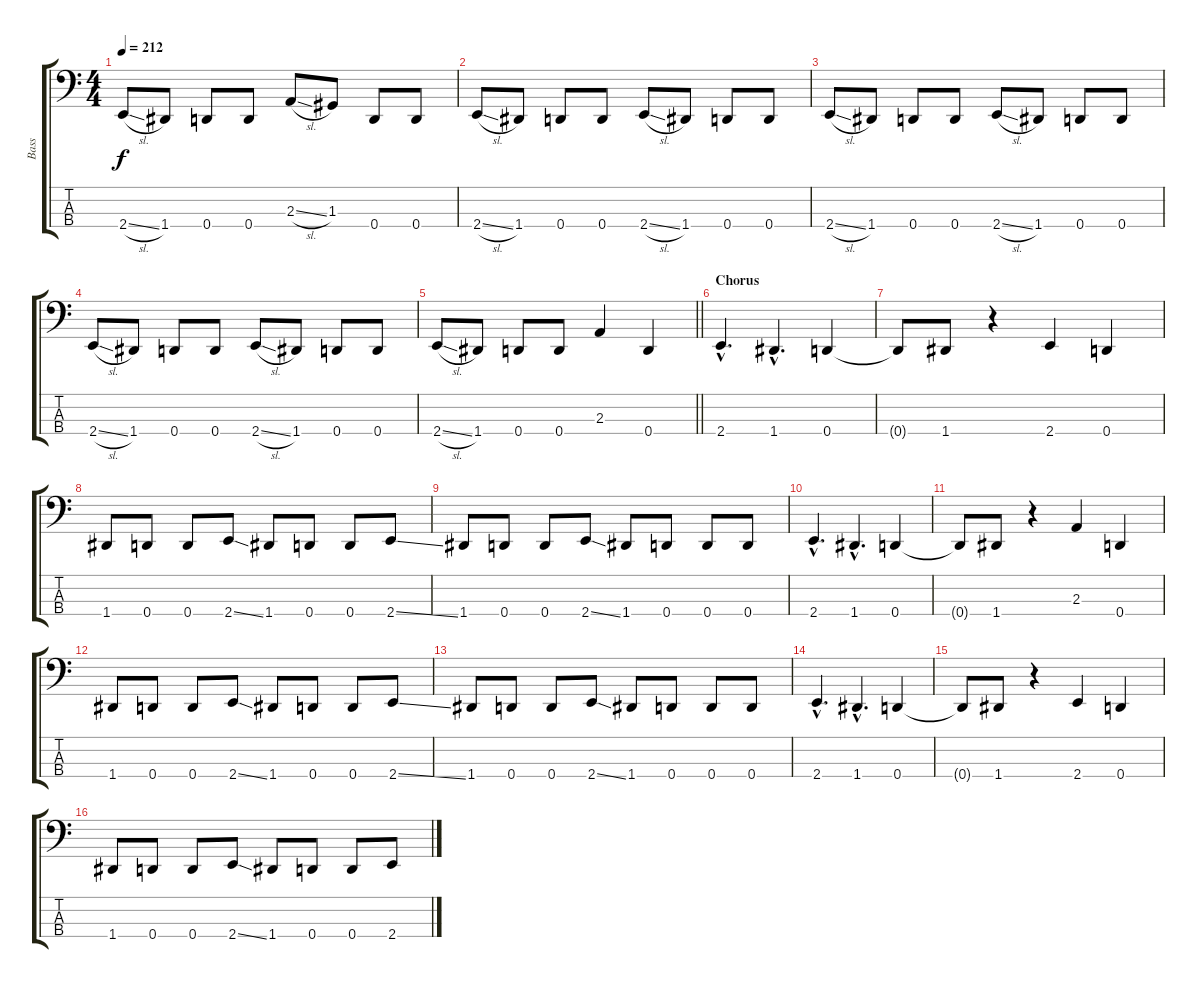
\track ("Bass" "Bass") {instrument electricbasspick}
\staff {score tabs}
\tuning (F2 C2 G1 D1) {hide}
\ts (4 4)
\tempo 212
\clef f4
\ks c
2.4{sl}.8{dy f} 1.4.8 0.4.8 0.4.8 2.3{sl}.8 1.3.8 0.4.8 0.4.8 |
2.4{sl}.8 1.4.8 0.4.8 0.4.8 2.4{sl}.8 1.4.8 0.4.8 0.4.8 |
2.4{sl}.8 1.4.8 0.4.8 0.4.8 2.4{sl}.8 1.4.8 0.4.8 0.4.8 |
2.4{sl}.8 1.4.8 0.4.8 0.4.8 2.4{sl}.8 1.4.8 0.4.8 0.4.8 |
\barLineRight lightlight
2.4{sl}.8 1.4.8 0.4.8 0.4.8 2.3.4 0.4.4 |
\section ("" "Chorus")
2.4{hac}.4{d} 1.4{hac}.4{d} 0.4.4 |
0.4{t}.8 1.4.8 r.4 2.4.4 0.4.4 |
1.4.8 0.4.8 0.4.8 2.4{ss}.8 1.4.8 0.4.8 0.4.8 2.4{ss}.8 |
1.4.8 0.4.8 0.4.8 2.4{ss}.8 1.4.8 0.4.8 0.4.8 0.4.8 |
2.4{hac}.4{d} 1.4{hac}.4{d} 0.4.4 |
0.4{t}.8 1.4.8 r.4 2.3.4 0.4.4 |
1.4.8 0.4.8 0.4.8 2.4{ss}.8 1.4.8 0.4.8 0.4.8 2.4{ss}.8 |
1.4.8 0.4.8 0.4.8 2.4{ss}.8 1.4.8 0.4.8 0.4.8 0.4.8 |
2.4{hac}.4{d} 1.4{hac}.4{d} 0.4.4 |
0.4{t}.8 1.4.8 r.4 2.4.4 0.4.4 |
1.4.8 0.4.8 0.4.8 2.4{ss}.8 1.4.8 0.4.8 0.4.8 2.4{ss}.8
